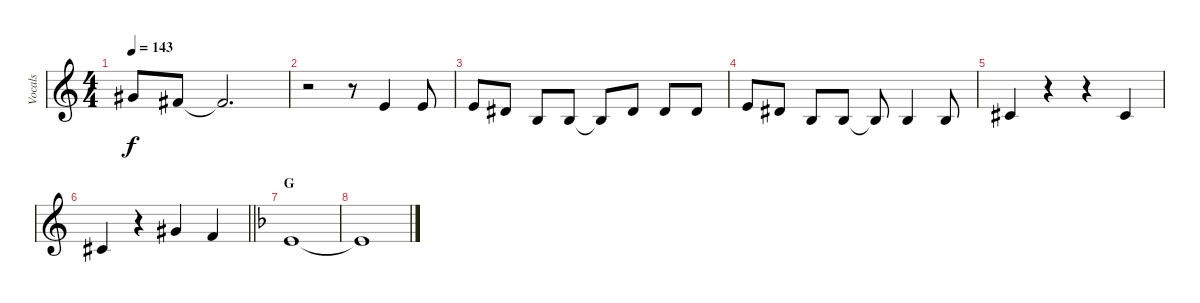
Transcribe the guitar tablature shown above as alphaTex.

\track ("Vocals" "Vocals") {instrument lead8bassandlead}
\staff {score}
\tuning (Eb4 Bb3 Gb3 Db3 Ab2 Eb2) {hide}
\ts (4 4)
\tempo 143
\clef g2
\ks c
5.1.8{dy f} 3.1.8 3.1{t}.2{d} |
r.2 r.8 1.1.4 1.1.8 |
1.1.8 0.1.8 1.2.8 1.2.8 1.2{t}.8 0.1.8 0.1.8 0.1.8 |
1.1.8 0.1.8 1.2.8 1.2.8 1.2{t}.8 1.2.4 1.2.8 |
3.2.4 r.4 r.4 3.2.4 |
\barLineRight lightlight
3.2.4 r.4 5.1.4 2.1.4 |
\section ("" "G")
\ks dminor
1.1.1 |
1.1{t}.1
